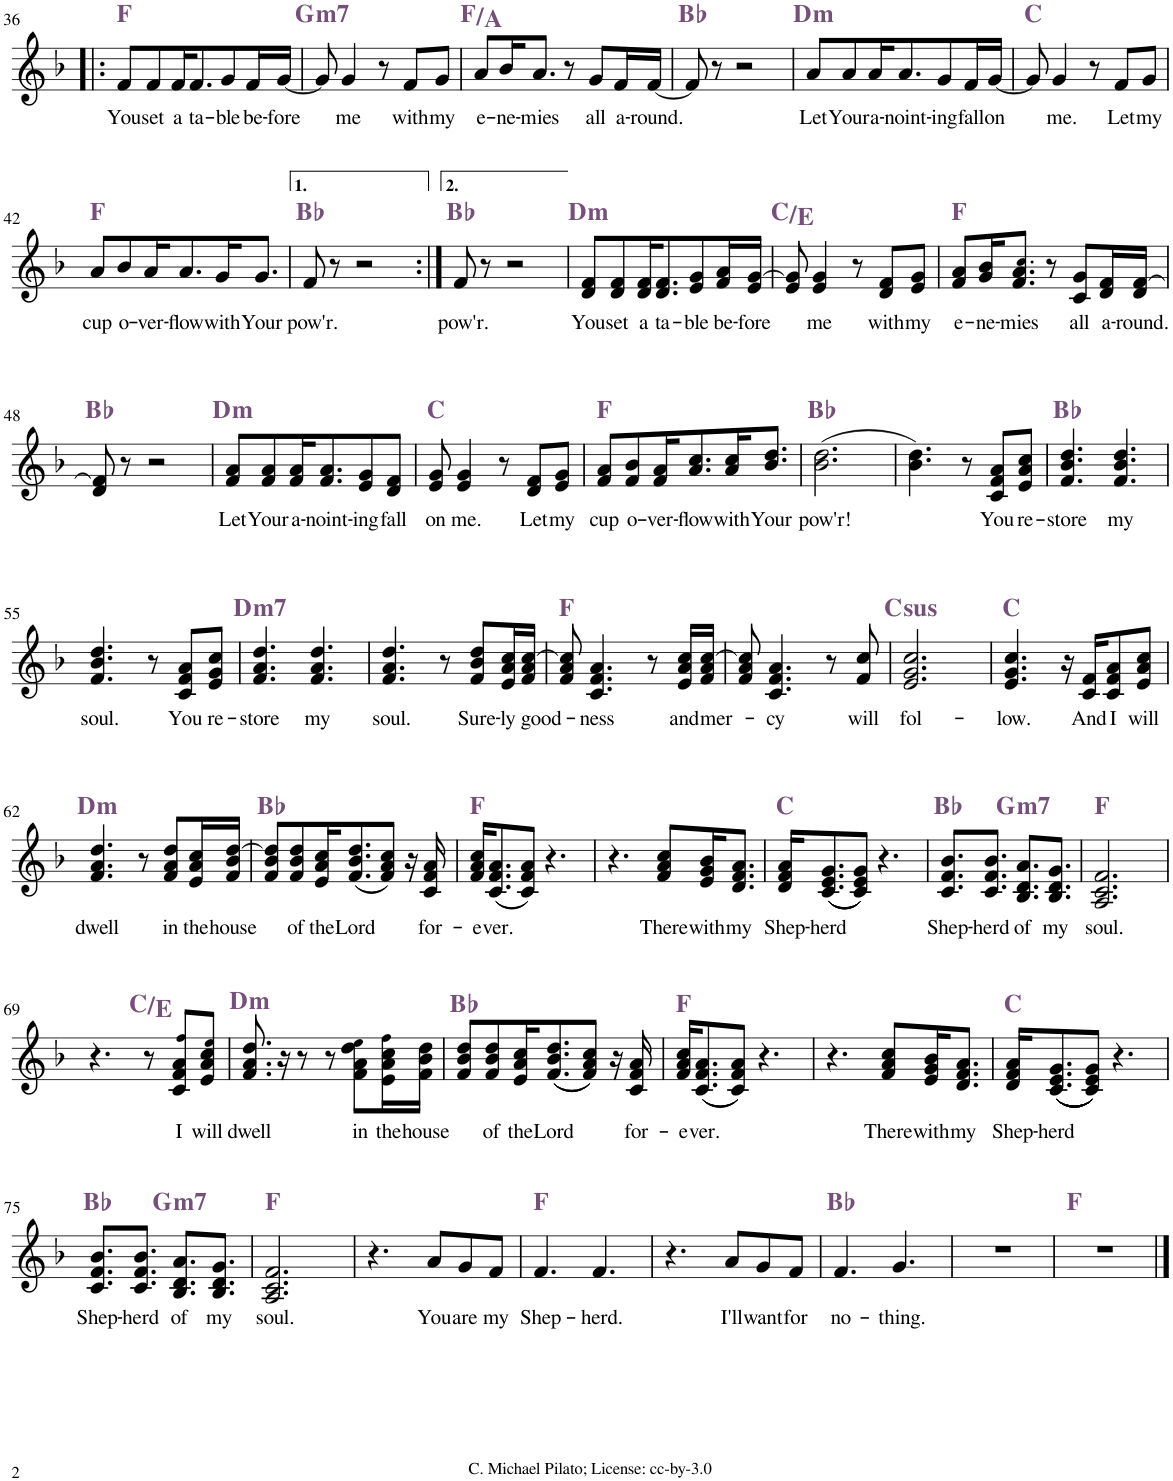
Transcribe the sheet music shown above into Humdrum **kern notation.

**kern	**text	**harte
*part1	*part1	*part1
*staff1	*staff1	*
*I"Piano	*	*
*I'Pno.	*	*
!!LO:PB:g=z
*clefG2	*	*
*k[b-]	*	*
*M6/8	*	*
=36!|:	=36!|:	=36!|:
!	!LO:LY:b	!
8f/L	You	F:maj
!	!LO:LY:b	!
8f/	set	.
!	!LO:LY:b	!
16f/K	a	.
!	!LO:LY:b	!
8.f/	ta-	.
!	!LO:LY:b	!
8g/	-ble	.
!	!LO:LY:b	!
16f/L	be-	.
!	!LO:LY:b	!
[16g/JJ	-fore	.
=37	=37	=37
!	!	!LO:H:kt=m7
8g/]	.	G:min7
!	!LO:LY:b	!
4g/	me	.
8r	.	.
!	!LO:LY:b	!
8f/L	with	.
!	!LO:LY:b	!
8g/J	my	.
=38	=38	=38
!	!LO:LY:b	!
8a/L	e-	F:maj/3
!	!LO:LY:b	!
16b-/K	-ne-	.
!	!LO:LY:b	!
8.a/J	-mies	.
8r	.	.
!	!LO:LY:b	!
8g/L	all	.
!	!LO:LY:b	!
16f/L	a-	.
!	!LO:LY:b	!
[16f/JJ	-round.	.
=39	=39	=39
8f/]	.	Bb:maj
8r	.	.
2r	.	.
=40	=40	=40
!	!LO:LY:b	!LO:H:kt=m
8a/L	Let	D:min
!	!LO:LY:b	!
8a/	Your	.
!	!LO:LY:b	!
16a/K	a-	.
!	!LO:LY:b	!
8.a/	-noint-	.
!	!LO:LY:b	!
8g/	-ing	.
!	!LO:LY:b	!
16f/L	fall	.
!	!LO:LY:b	!
[16g/JJ	on	.
=41	=41	=41
8g/]	.	C:maj
!	!LO:LY:b	!
4g/	me.	.
8r	.	.
!	!LO:LY:b	!
8f/L	Let	.
!	!LO:LY:b	!
8g/J	my	.
!!LO:LB:g=z
=42	=42	=42
!	!LO:LY:b	!
8a/L	cup	F:maj
!	!LO:LY:b	!
8b-/	o-	.
!	!LO:LY:b	!
16a/K	-ver-	.
!	!LO:LY:b	!
8.a/	-flow	.
!	!LO:LY:b	!
16g/K	with	.
!	!LO:LY:b	!
8.g/J	Your	.
=43	=43	=43
!	!LO:LY:b	!
8f/	pow'r.	Bb:maj
8r	.	.
2r	.	.
=44:|!	=44:|!	=44:|!
!	!LO:LY:b	!
8f/	pow'r.	Bb:maj
8r	.	.
2r	.	.
=45	=45	=45
!	!LO:LY:b	!LO:H:kt=m
8d/ 8f/L	You	D:min
!	!LO:LY:b	!
8d/ 8f/	set	.
!	!LO:LY:b	!
16d/ 16f/K	a	.
!	!LO:LY:b	!
8.d/ 8.f/	ta-	.
!	!LO:LY:b	!
8e/ 8g/	-ble	.
!	!LO:LY:b	!
16f/ 16a/L	be-	.
!	!LO:LY:b	!
16e/ [16g/JJ	-fore	.
=46	=46	=46
8e/ 8g/]	.	C:maj/3
!	!LO:LY:b	!
4e/ 4g/	me	.
8r	.	.
!	!LO:LY:b	!
8d/ 8f/L	with	.
!	!LO:LY:b	!
8e/ 8g/J	my	.
=47	=47	=47
!	!LO:LY:b	!
8f/ 8a/L	e-	F:maj
!	!LO:LY:b	!
16g/ 16b-/K	-ne-	.
!	!LO:LY:b	!
8.f/ 8.a/ 8.cc!/J	-mies	.
8r	.	.
!	!LO:LY:b	!
8c/ 8g/L	all	.
!	!LO:LY:b	!
16d/ 16f/L	a-	.
!	!LO:LY:b	!
16d/ [16f/JJ	-round.	.
!!LO:LB:g=z
=48	=48	=48
8d/ 8f/]	.	Bb:maj
8r	.	.
2r	.	.
=49	=49	=49
!	!LO:LY:b	!LO:H:kt=m
8f/ 8a/L	Let	D:min
!	!LO:LY:b	!
8f/ 8a/	Your	.
!	!LO:LY:b	!
16f/ 16a/K	a-	.
!	!LO:LY:b	!
8.f/ 8.a/	-noint-	.
!	!LO:LY:b	!
8e/ 8g/	-ing	.
!	!LO:LY:b	!
8d/ 8f/J	fall	.
=50	=50	=50
!	!LO:LY:b	!
8e/ 8g/	on	C:maj
!	!LO:LY:b	!
4e/ 4g/	me.	.
8r	.	.
!	!LO:LY:b	!
8d/ 8f/L	Let	.
!	!LO:LY:b	!
8e/ 8g/J	my	.
=51	=51	=51
!	!LO:LY:b	!
8f/ 8a/L	cup	F:maj
!	!LO:LY:b	!
8f/ 8b-/	o-	.
!	!LO:LY:b	!
16f/ 16a/K	-ver-	.
!	!LO:LY:b	!
8.a/ 8.cc/	-flow	.
!	!LO:LY:b	!
16a/ 16cc/K	with	.
!	!LO:LY:b	!
8.b-/ 8.dd/J	Your	.
=52	=52	=52
!	!LO:LY:b	!
(2.b-\ 2.dd\	pow'r!	Bb:maj
=53	=53	=53
4.b-\ 4.dd\)	.	.
8r	.	.
!	!LO:LY:b	!
8c/ 8f/ 8a/L	You	.
!	!LO:LY:b	!
8e/ 8a/ 8cc/J	re-	.
=54	=54	=54
!	!LO:LY:b	!
4.f/ 4.b-/ 4.dd/	-store	Bb:maj
!	!LO:LY:b	!
4.f/ 4.b-/ 4.dd/	my	.
!!LO:LB:g=z
=55	=55	=55
!	!LO:LY:b	!
4.f/ 4.b-/ 4.dd/	soul.	.
8r	.	.
!	!LO:LY:b	!
8c/ 8f/ 8a/L	You	.
!	!LO:LY:b	!
8e/ 8g/ 8cc/J	re-	.
=56	=56	=56
!	!LO:LY:b	!LO:H:kt=m7
4.f/ 4.a/ 4.dd/	-store	D:min7
!	!LO:LY:b	!
4.f/ 4.a/ 4.dd/	my	.
=57	=57	=57
!	!LO:LY:b	!
4.f/ 4.a/ 4.dd/	soul.	.
8r	.	.
!	!LO:LY:b	!
8f/ 8b-/ 8dd/L	Sure-	.
!	!LO:LY:b	!
16e/ 16a/ 16cc/L	-ly	.
!	!LO:LY:b	!
16f/ 16a/ [16cc/JJ	good-	.
=58	=58	=58
8f/ 8a/ 8cc/]	.	F:maj
!	!LO:LY:b	!
4.c/ 4.f/ 4.a/	-ness	.
8r	.	.
!	!LO:LY:b	!
16e/ 16a/ 16cc/LL	and	.
!	!LO:LY:b	!
16f/ 16a/ [16cc/JJ	mer-	.
=59	=59	=59
8f/ 8a/ 8cc/]	.	.
!	!LO:LY:b	!
4.c/ 4.f/ 4.a/	-cy	.
8r	.	.
!	!LO:LY:b	!
8f/ 8cc/	will	.
=60	=60	=60
!	!LO:LY:b	!LO:H:kt=sus
2.e/ 2.g/ 2.cc/	fol-	C:sus4
=61	=61	=61
!	!LO:LY:b	!
4.e/ 4.g/ 4.cc/	-low.	C:maj
16r	.	.
!	!LO:LY:b	!
16c/ 16f/KL	And	.
!	!LO:LY:b	!
8c/ 8f/ 8a/	I	.
!	!LO:LY:b	!
8e/ 8a/ 8cc/J	will	.
!!LO:LB:g=z
=62	=62	=62
!	!LO:LY:b	!LO:H:kt=m
4.f/ 4.a/ 4.dd/	dwell	D:min
8r	.	.
!	!LO:LY:b	!
8f/ 8a/ 8dd/L	in	.
!	!LO:LY:b	!
16e/ 16a/ 16cc/L	the	.
!	!LO:LY:b	!
16f/ 16b-/ [16dd/JJ	house	.
=63	=63	=63
8f/ 8b-/ 8dd/]L	.	Bb:maj
!	!LO:LY:b	!
8f/ 8b-/ 8dd/	of	.
!	!LO:LY:b	!
16e/ 16a/ 16cc/K	the	.
!	!LO:LY:b	!
((8.f/ 8.b-/ 8.dd/	Lord	.
8f/ 8a/ 8cc/J))	.	.
16r	.	.
!	!LO:LY:b	!
16c/ 16f/ 16a/	for-	.
=64	=64	=64
!	!LO:LY:b	!
16f/ 16a/ 16cc/KL	-e	F:maj
!	!LO:LY:b	!
((8.c/ 8.f/ 8.a/	ver.	.
8c/ 8f/ 8a/J))	.	.
4.r	.	.
=65	=65	=65
4.r	.	.
!	!LO:LY:b	!
8f/ 8a/ 8cc/L	There	.
!	!LO:LY:b	!
16e/ 16g/ 16b-/K	with	.
!	!LO:LY:b	!
8.d/ 8.f/ 8.a/J	my	.
=66	=66	=66
!	!LO:LY:b	!
16d/ 16f/ 16a/KL	Shep-	C:maj
!	!LO:LY:b	!
((((8.c/ 8.e/ 8.g/	-herd	.
8c/ 8e/ 8g/J))))	.	.
4.r	.	.
=67	=67	=67
!	!LO:LY:b	!
8.c/ 8.f/ 8.b-/L	Shep-	Bb:maj
!	!LO:LY:b	!
8.c/ 8.f/ 8.b-/J	-herd	.
!	!LO:LY:b	!LO:H:kt=m7
8.B-/ 8.d/ 8.a/L	of	G:min7
!	!LO:LY:b	!
8.B-/ 8.d/ 8.g/J	my	.
=68	=68	=68
!	!LO:LY:b	!
2.A/ 2.c/ 2.f/	soul.	F:maj
!!LO:LB:g=z
=69	=69	=69
4.r	.	.
8r	.	C:maj/3
!	!LO:LY:b	!
8c/ 8f/ 8a/ 8ff!/L	I	.
!	!LO:LY:b	!
8e/ 8a/ 8cc/ 8ee!/J	will	.
=70	=70	=70
!	!LO:LY:b	!LO:H:kt=m
8.f/ 8.a/ 8.dd/	dwell	D:min
16r	.	.
8r	.	.
8r	.	.
!	!LO:LY:b	!
8f\ 8a\ 8dd\ 8ee!\L	in	.
!	!LO:LY:b	!
16e\ 16a\ 16cc\ 16ff!\L	the	.
!	!LO:LY:b	!
16f\ 16b-\ 16dd\JJ	house	.
=71	=71	=71
8f/ 8b-/ 8dd/L	.	Bb:maj
!	!LO:LY:b	!
8f/ 8b-/ 8dd/	of	.
!	!LO:LY:b	!
16e/ 16a/ 16cc/K	the	.
!	!LO:LY:b	!
(((8.f/ 8.b-/ 8.dd/	Lord	.
8f/ 8a/ 8cc/J)))	.	.
16r	.	.
!	!LO:LY:b	!
16c/ 16f/ 16a/	for-	.
=72	=72	=72
!	!LO:LY:b	!
16f/ 16a/ 16cc/KL	-e	F:maj
!	!LO:LY:b	!
(((8.c/ 8.f/ 8.a/	ver.	.
8c/ 8f/ 8a/J)))	.	.
4.r	.	.
=73	=73	=73
4.r	.	.
!	!LO:LY:b	!
8f/ 8a/ 8cc/L	There	.
!	!LO:LY:b	!
16e/ 16g/ 16b-/K	with	.
!	!LO:LY:b	!
8.d/ 8.f/ 8.a/J	my	.
=74	=74	=74
!	!LO:LY:b	!
16d/ 16f/ 16a/KL	Shep-	C:maj
!	!LO:LY:b	!
((((((8.c/ 8.e/ 8.g/	-herd	.
8c/ 8e/ 8g/J))))))	.	.
4.r	.	.
!!LO:LB:g=z
=75	=75	=75
!	!LO:LY:b	!
8.c/ 8.f/ 8.b-/L	Shep-	Bb:maj
!	!LO:LY:b	!
8.c/ 8.f/ 8.b-/J	-herd	.
!	!LO:LY:b	!LO:H:kt=m7
8.B-/ 8.d/ 8.a/L	of	G:min7
!	!LO:LY:b	!
8.B-/ 8.d/ 8.g/J	my	.
=76	=76	=76
!	!LO:LY:b	!
2.A/ 2.c/ 2.f/	soul.	F:maj
=77	=77	=77
4.r	.	.
!	!LO:LY:b	!
8a/L	You	.
!	!LO:LY:b	!
8g/	are	.
!	!LO:LY:b	!
8f/J	my	.
=78	=78	=78
!	!LO:LY:b	!
4.f/	Shep-	F:maj
!	!LO:LY:b	!
4.f/	-herd.	.
=79	=79	=79
4.r	.	.
!	!LO:LY:b	!
8a/L	I'll	.
!	!LO:LY:b	!
8g/	want	.
!	!LO:LY:b	!
8f/J	for	.
=80	=80	=80
!	!LO:LY:b	!
4.f/	no-	Bb:maj
!	!LO:LY:b	!
4.g/	-thing.	.
=81	=81	=81
2.r	.	.
=82	=82	=82
2.r	.	F:maj
==	==	==
*-	*-	*-
